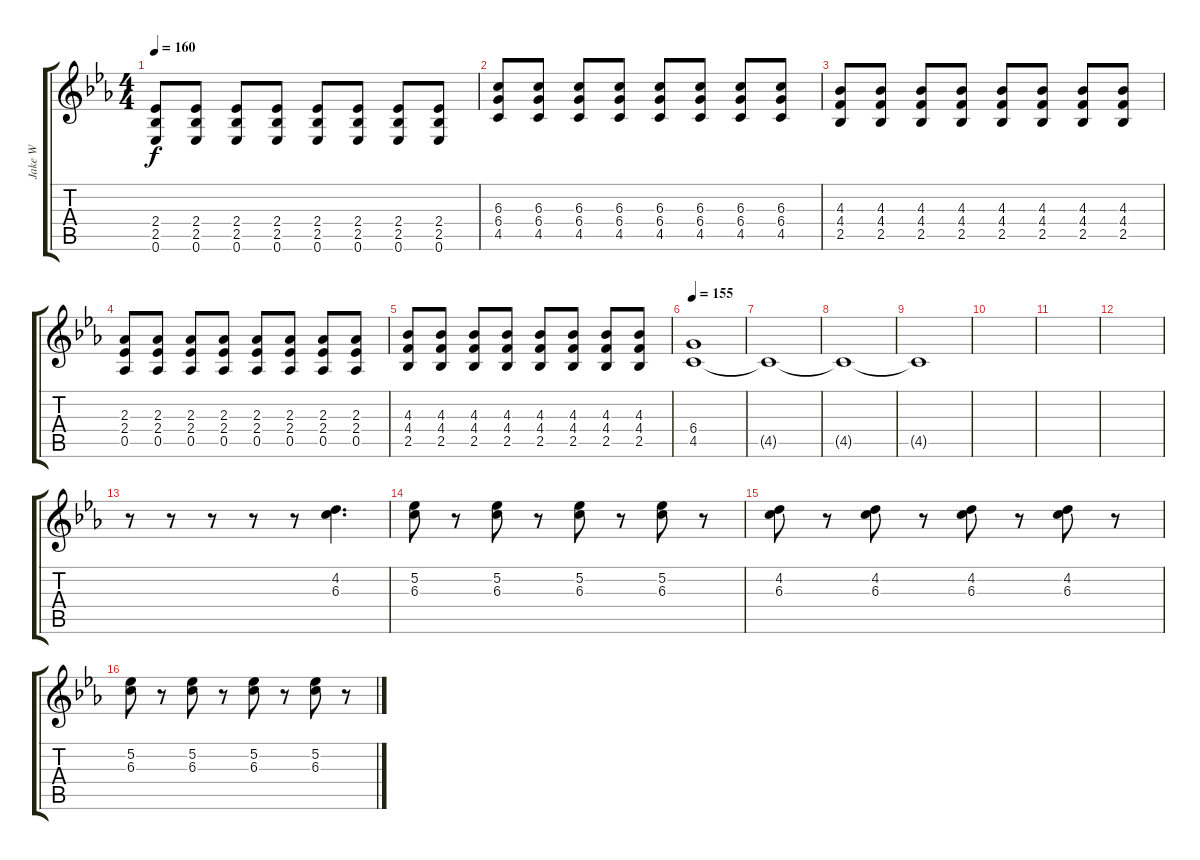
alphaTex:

\track ("Jake W" "Jake W") {instrument distortionguitar}
\staff {score tabs}
\tuning (Eb4 Bb3 Gb3 Db3 Ab2 Eb2) {hide}
\ts (4 4)
\tempo 160
\clef g2
\ks cminor
(2.4 2.5 0.6).8{dy f} (2.4 2.5 0.6).8 (2.4 2.5 0.6).8 (2.4 2.5 0.6).8 (2.4 2.5 0.6).8 (2.4 2.5 0.6).8 (2.4 2.5 0.6).8 (2.4 2.5 0.6).8 |
(6.3 6.4 4.5).8 (6.3 6.4 4.5).8 (6.3 6.4 4.5).8 (6.3 6.4 4.5).8 (6.3 6.4 4.5).8 (6.3 6.4 4.5).8 (6.3 6.4 4.5).8 (6.3 6.4 4.5).8 |
(4.3 4.4 2.5).8 (4.3 4.4 2.5).8 (4.3 4.4 2.5).8 (4.3 4.4 2.5).8 (4.3 4.4 2.5).8 (4.3 4.4 2.5).8 (4.3 4.4 2.5).8 (4.3 4.4 2.5).8 |
(2.3 2.4 0.5).8 (2.3 2.4 0.5).8 (2.3 2.4 0.5).8 (2.3 2.4 0.5).8 (2.3 2.4 0.5).8 (2.3 2.4 0.5).8 (2.3 2.4 0.5).8 (2.3 2.4 0.5).8 |
(4.3 4.4 2.5).8 (4.3 4.4 2.5).8 (4.3 4.4 2.5).8 (4.3 4.4 2.5).8 (4.3 4.4 2.5).8 (4.3 4.4 2.5).8 (4.3 4.4 2.5).8 (4.3 4.4 2.5).8 |
\tempo 155
(6.4 4.5).1 |
4.5{t}.1 |
4.5{t}.1 |
4.5{t}.1 |
|
|
|
r.8 r.8 r.8 r.8 r.8 (4.2 6.3).4{d} |
(5.2 6.3).8 r.8 (5.2 6.3).8 r.8 (5.2 6.3).8 r.8 (5.2 6.3).8 r.8 |
(4.2 6.3).8 r.8 (4.2 6.3).8 r.8 (4.2 6.3).8 r.8 (4.2 6.3).8 r.8 |
(5.2 6.3).8 r.8 (5.2 6.3).8 r.8 (5.2 6.3).8 r.8 (5.2 6.3).8 r.8
